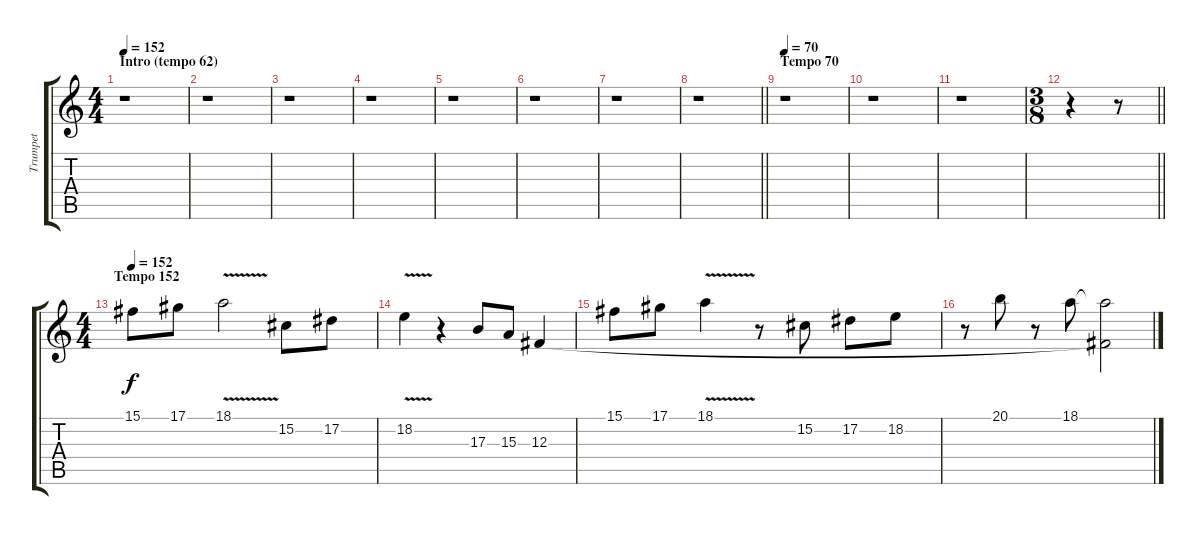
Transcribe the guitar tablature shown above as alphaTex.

\track ("Trumpet" "Trumpet") {instrument trumpet}
\staff {score tabs}
\tuning (Eb4 Bb3 Gb3 Db3 Ab2 Eb2) {hide}
\ts (4 4)
\section ("" "Intro (tempo 62)")
\tempo 152
\tempo 62
\tempo 152
\clef g2
\ks c
r.1{dy f instrument trumpet} |
r.1 |
r.1 |
r.1 |
r.1 |
r.1 |
r.1 |
\barLineRight lightlight
r.1 |
\section ("" "Tempo 70")
\tempo 70
r.1 |
r.1 |
r.1 |
\ts (3 8)
\barLineRight lightlight
r.4 r.8 |
\ts (4 4)
\section ("" "Tempo 152")
\tempo 152
15.1.8 17.1.8 18.1{v}.2 15.2.8 17.2.8 |
18.2{v}.4 r.4 17.3.8 15.3.8 12.3.4 |
15.1.8 17.1.8 18.1{v}.4 r.8 15.2.8 17.2.8 18.2.8 |
r.8 20.1.8 r.8 18.1.8 (18.1{t} 12.3{t}).2
